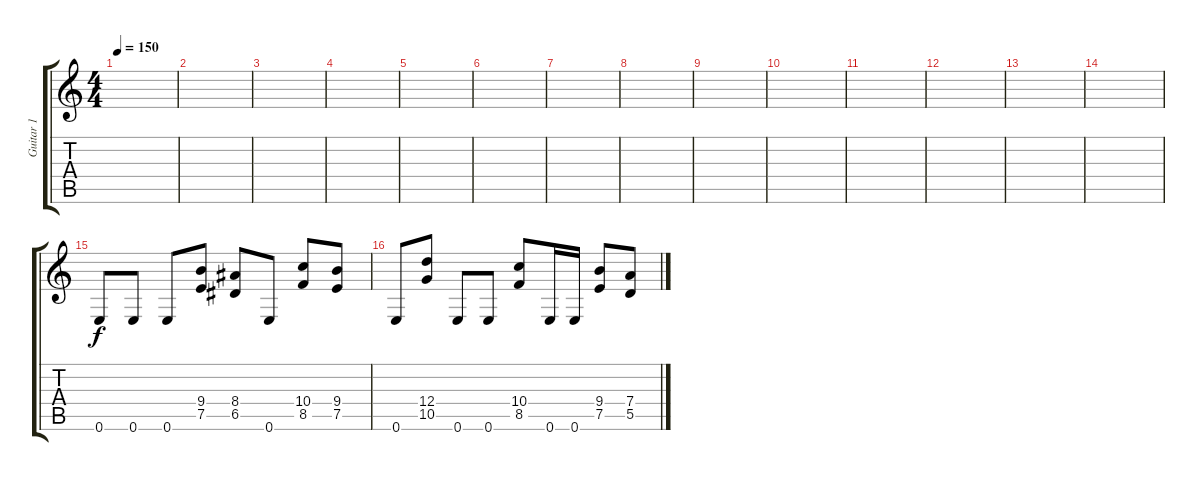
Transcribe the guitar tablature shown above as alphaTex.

\track ("Guitar 1" "Guitar 1") {instrument electricguitarclean}
\staff {score tabs}
\tuning (E4 B3 G3 D3 A2 E2) {hide}
\ts (4 4)
\tempo 150
\clef g2
\ks c
|
|
|
|
|
|
|
|
|
|
|
|
|
|
0.6.8 0.6.8 0.6.8 (9.4 7.5).8 (8.4 6.5).8 0.6.8 (10.4 8.5).8 (9.4 7.5).8 |
0.6.8 (12.4 10.5).8 0.6.8 0.6.8 (10.4 8.5).8 0.6.16 0.6.16 (9.4 7.5).8 (7.4 5.5).8
